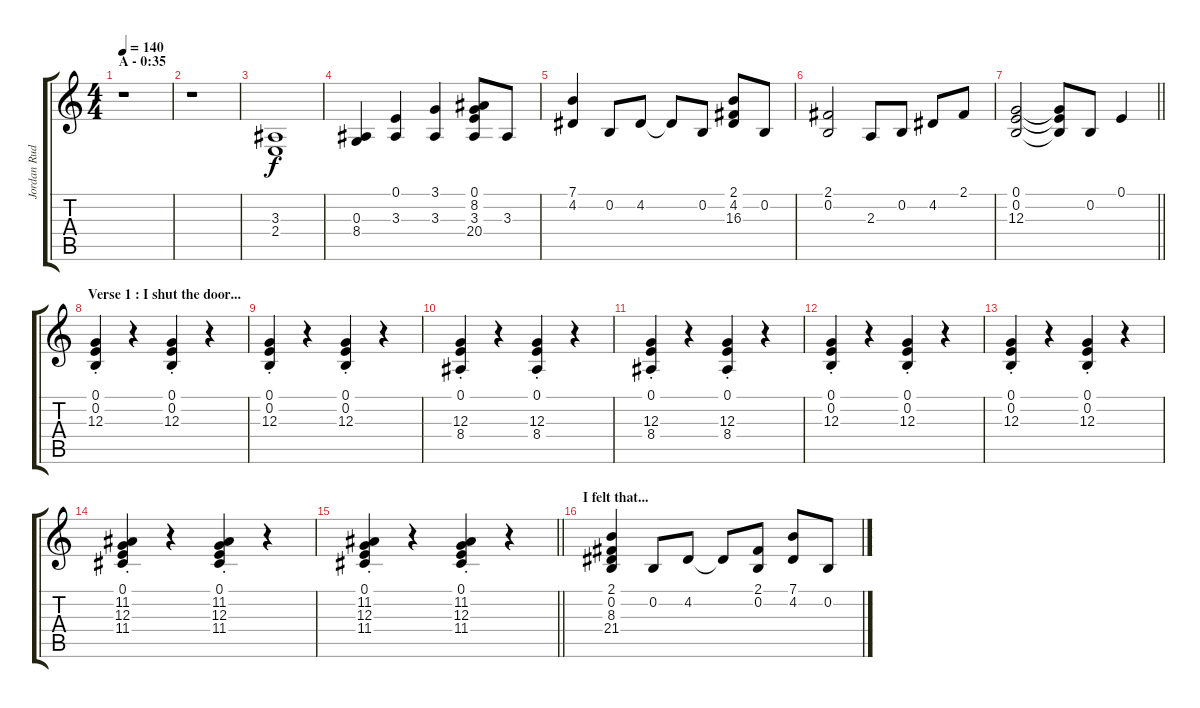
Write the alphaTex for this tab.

\track ("Jordan Rudess - Right Hand" "Jordan Rud") {instrument acousticgrandpiano}
\staff {score tabs}
\tuning (E4 B3 G3 D3 A2 E2) {hide}
\ts (4 4)
\section ("" "A - 0:35")
\tempo 140
\clef g2
\ks c
r.1{dy f} |
r.1 |
(3.3 2.4).1 |
(0.3 8.4).4 (0.1 3.3).4 (3.1 3.3).4 (0.1 8.2 3.3 20.4).8 3.3.8 |
(7.1 4.2).4 0.2.8 4.2.8 4.2{t}.8 0.2.8 (2.1 4.2 16.3).8 0.2.8 |
(2.1 0.2).2 2.3.8 0.2.8 4.2.8 2.1.8 |
\barLineRight lightlight
(0.1 0.2 12.3).2 (0.1{t} 0.2{t} 12.3{t}).8 0.2.8 0.1.4 |
\section ("" "Verse 1 : I shut the door...")
(0.1{st} 0.2{st} 12.3{st}).4 r.4 (0.1{st} 0.2{st} 12.3{st}).4 r.4 |
(0.1{st} 0.2{st} 12.3{st}).4 r.4 (0.1{st} 0.2{st} 12.3{st}).4 r.4 |
(0.1{st} 12.3{st} 8.4{st}).4 r.4 (0.1{st} 12.3{st} 8.4{st}).4 r.4 |
(0.1{st} 12.3{st} 8.4{st}).4 r.4 (0.1{st} 12.3{st} 8.4{st}).4 r.4 |
(0.1{st} 0.2{st} 12.3{st}).4 r.4 (0.1{st} 0.2{st} 12.3{st}).4 r.4 |
(0.1{st} 0.2{st} 12.3{st}).4 r.4 (0.1{st} 0.2{st} 12.3{st}).4 r.4 |
(0.1{st} 11.2{st} 12.3{st} 11.4{st}).4 r.4 (0.1{st} 11.2{st} 12.3{st} 11.4{st}).4 r.4 |
\barLineRight lightlight
(0.1{st} 11.2{st} 12.3{st} 11.4{st}).4 r.4 (0.1{st} 11.2{st} 12.3{st} 11.4{st}).4 r.4 |
\section ("" "I felt that...")
(2.1 0.2 8.3 21.4).4 0.2.8 4.2.8 4.2{t}.8 (2.1 0.2).8 (7.1 4.2).8 0.2.8
